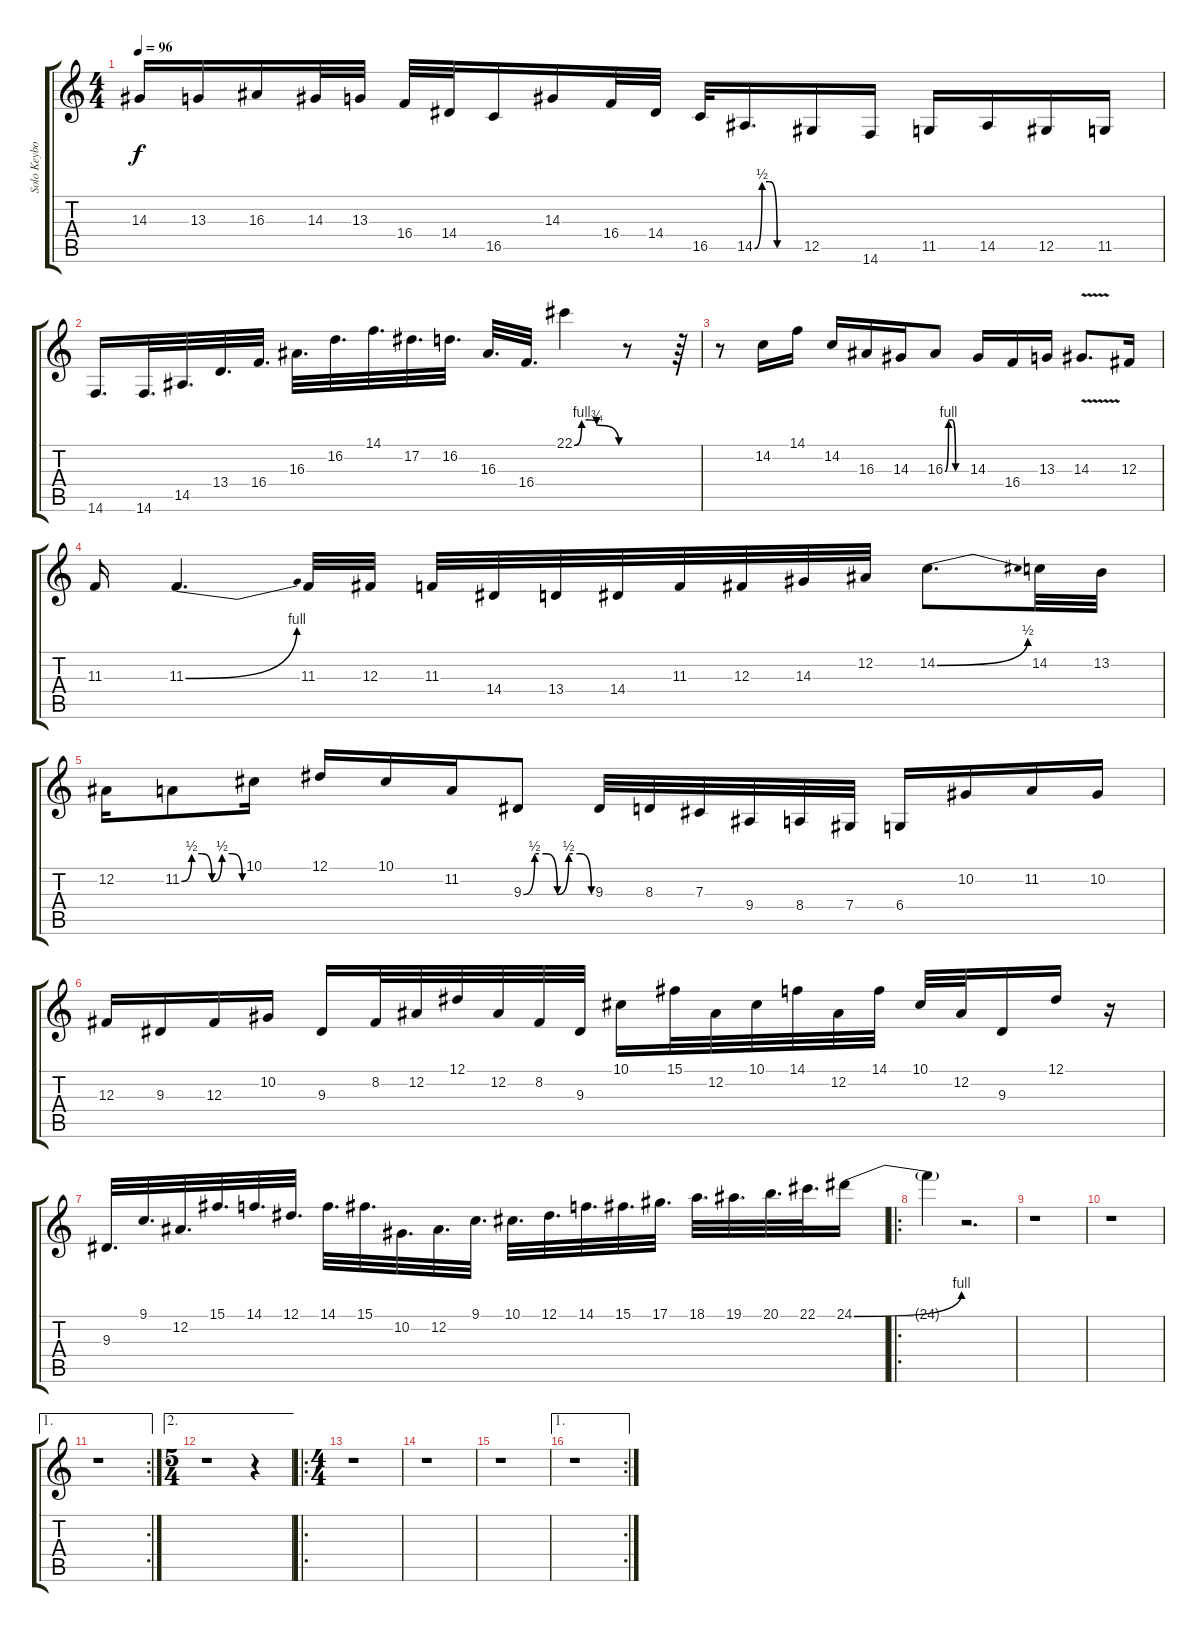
\track ("Solo Keyboard" "Solo Keybo") {instrument lead2sawtooth}
\staff {score tabs}
\tuning (Eb4 Bb3 Gb3 Db3 Ab2 Eb2) {hide}
\ts (4 4)
\tempo 96
\clef g2
\ks c
14.3.16{dy f} 13.3.16 16.3.16 14.3.32 13.3.32 16.4.32 14.4.32 16.5.16 14.3.16 16.4.32 14.4.32 16.5.32 14.5{be (custom 0 0 10 2 20 2 30 0 60 0)}.16{d} 12.5.16 14.6.16 11.5.16 14.5.16 12.5.16 11.5.16 |
14.6.16{d} 14.6.32{d} 14.5.32{d} 13.4.32{d} 16.4.32{d} 16.3.32{d} 16.2.32{d} 14.1.32{d} 17.2.32{d} 16.2.32{d} 16.3.32{d} 16.4.32{d} 22.1{be (custom 0 0 10 4 20 4 30 3 60 0)}.4 r.8 r.64 |
r.8 14.2.16 14.1.16 14.2.16 16.3.16 14.3.16 16.3{be (custom 0 0 10 4 20 4 30 0 60 0)}.8 14.3.16 16.4.16 13.3.16 14.3{v}.8{d} 12.3.16 |
11.3.16 11.3{be (bend 0 0 60 4)}.4{d} 11.3.32 12.3.32 11.3.32 14.4.32 13.4.32 14.4.32 11.3.32 12.3.32 14.3.32 12.2.32 14.2{be (bend 0 0 60 2)}.8{d} 14.2.32 13.2.32 |
12.2.16 11.2{be (custom 0 0 10 2 20 2 30 0 40 2 50 2 60 0)}.8 10.1.16 12.1.16 10.1.16 11.2.16 9.3{be (custom 0 0 10 2 20 2 30 0 40 2 50 2 60 0)}.8 9.3.32 8.3.32 7.3.32 9.4.32 8.4.32 7.4.32 6.4.16 10.2.16 11.2.16 10.2.16 |
12.3.16 9.3.16 12.3.16 10.2.16 9.3.16 8.2.32 12.2.32 12.1.32 12.2.32 8.2.32 9.3.32 10.1.16 15.1.32 12.2.32 10.1.32 14.1.32 12.2.32 14.1.32 10.1.32 12.2.32 9.3.16 12.1.16 r.16 |
9.3.32{d} 9.1.32{d} 12.2.32{d} 15.1.32{d} 14.1.32{d} 12.1.32{d} 14.1.32{d} 15.1.32{d} 10.2.32{d} 12.2.32{d} 9.1.32{d} 10.1.32{d} 12.1.32{d} 14.1.32{d} 15.1.32{d} 17.1.32{d} 18.1.32{d} 19.1.32{d} 20.1.32{d} 22.1.32{d} 24.1{be (bend 0 0 60 4)}.16 |
\ro
24.1{t}.4 r.2{d} |
r.1 |
r.1 |
\ae 1
\rc 2
r.1 |
\ae 2
\ts (5 4)
r.1 r.4 |
\ro
\ts (4 4)
r.1 |
r.1 |
r.1 |
\ae 1
\rc 2
r.1
